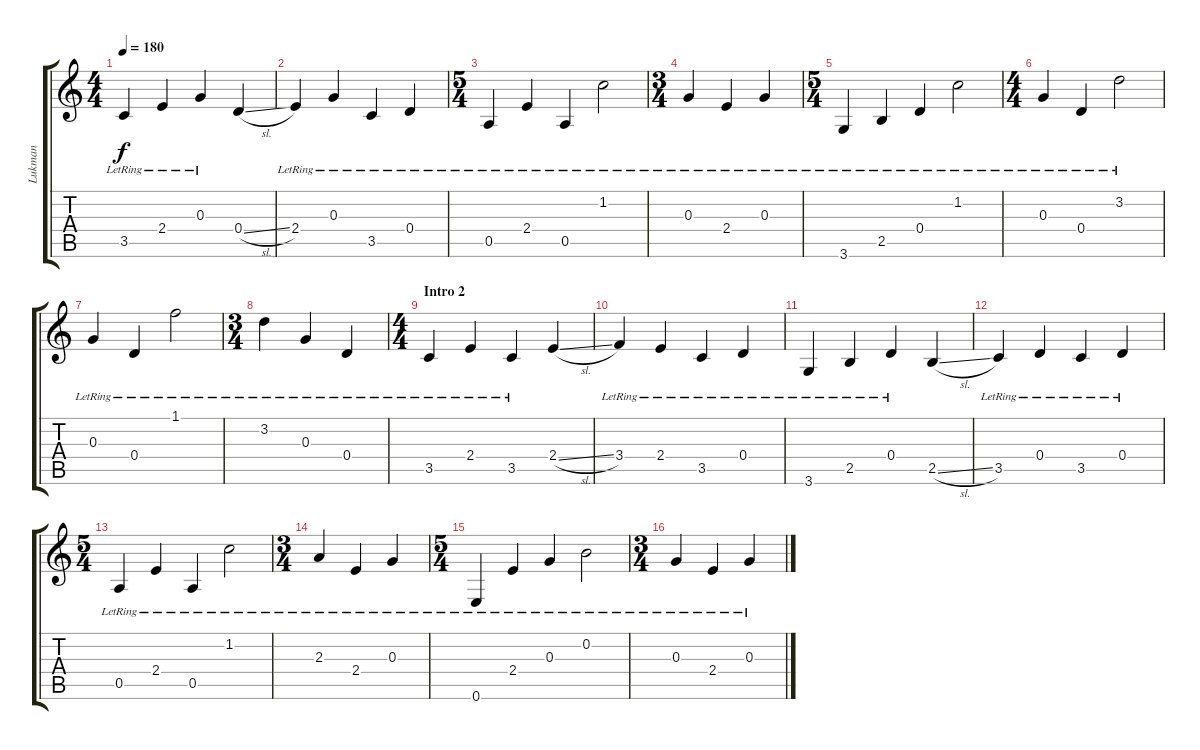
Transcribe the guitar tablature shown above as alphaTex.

\track ("Lukman" "Lukman") {instrument electricguitarjazz}
\staff {score tabs}
\tuning (E4 B3 G3 D3 A2 E2) {hide}
\ts (4 4)
\tempo 180
\clef g2
\ks c
3.5{lr}.4{dy f} 2.4{lr}.4 0.3{lr}.4 0.4{sl}.4 |
2.4{lr}.4 0.3{lr}.4 3.5{lr}.4 0.4{lr}.4 |
\ts (5 4)
0.5{lr}.4 2.4{lr}.4 0.5{lr}.4 1.2{lr}.2 |
\ts (3 4)
0.3{lr}.4 2.4{lr}.4 0.3{lr}.4 |
\ts (5 4)
3.6{lr}.4 2.5{lr}.4 0.4{lr}.4 1.2{lr}.2 |
\ts (4 4)
0.3{lr}.4 0.4{lr}.4 3.2{lr}.2 |
0.3{lr}.4 0.4{lr}.4 1.1{lr}.2 |
\ts (3 4)
3.2{lr}.4 0.3{lr}.4 0.4{lr}.4 |
\ts (4 4)
\section ("" "Intro 2")
3.5{lr}.4 2.4{lr}.4 3.5{lr}.4 2.4{sl}.4 |
3.4{lr}.4 2.4{lr}.4 3.5{lr}.4 0.4{lr}.4 |
3.6{lr}.4 2.5{lr}.4 0.4{lr}.4 2.5{sl}.4 |
3.5{lr}.4 0.4{lr}.4 3.5{lr}.4 0.4{lr}.4 |
\ts (5 4)
0.5{lr}.4 2.4{lr}.4 0.5{lr}.4 1.2{lr}.2 |
\ts (3 4)
2.3{lr}.4 2.4{lr}.4 0.3{lr}.4 |
\ts (5 4)
0.6{lr}.4 2.4{lr}.4 0.3{lr}.4 0.2{lr}.2 |
\ts (3 4)
0.3{lr}.4 2.4{lr}.4 0.3{lr}.4
